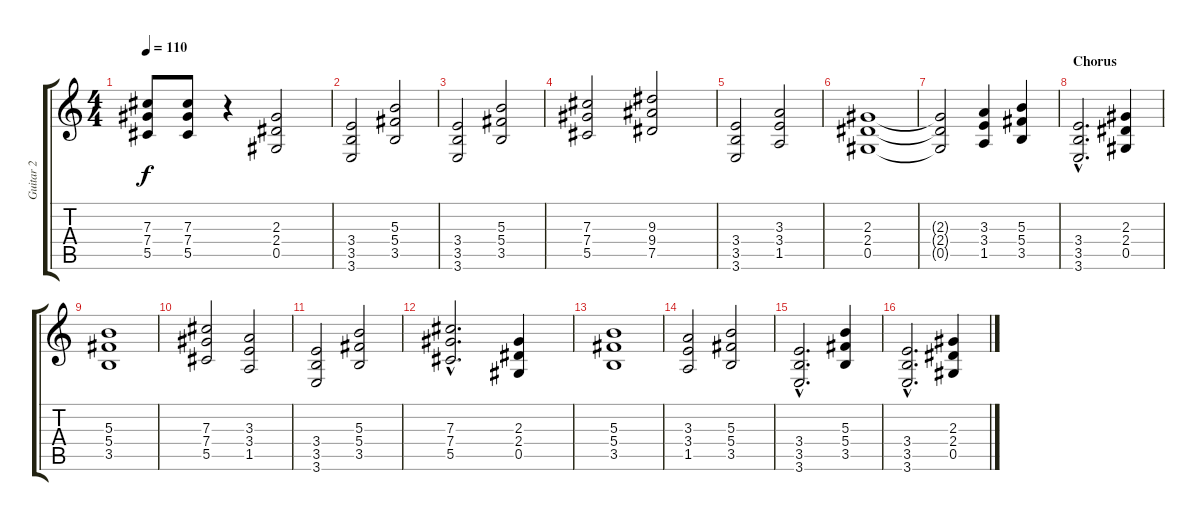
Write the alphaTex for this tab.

\track ("Guitar 2" "Guitar 2") {instrument overdrivenguitar}
\staff {score tabs}
\tuning (Eb4 Bb3 Gb3 Db3 Ab2 Db2) {hide}
\ts (4 4)
\tempo 110
\clef g2
\ks c
(7.3 7.4 5.5).8{dy f} (7.3 7.4 5.5).8 r.4 (2.3 2.4 0.5).2 |
(3.4 3.5 3.6).2 (5.3 5.4 3.5).2 |
(3.4 3.5 3.6).2 (5.3 5.4 3.5).2 |
(7.3 7.4 5.5).2 (9.3 9.4 7.5).2 |
(3.4 3.5 3.6).2 (3.3 3.4 1.5).2 |
(2.3 2.4 0.5).1 |
(2.3{t} 2.4{t} 0.5{t}).2 (3.3 3.4 1.5).4 (5.3 5.4 3.5).4 |
\section ("" "Chorus")
(3.4{hac} 3.5{hac} 3.6{hac}).2{d} (2.3 2.4 0.5).4 |
(5.3 5.4 3.5).1 |
(7.3 7.4 5.5).2 (3.3 3.4 1.5).2 |
(3.4 3.5 3.6).2 (5.3 5.4 3.5).2 |
(7.3{hac} 7.4{hac} 5.5{hac}).2{d} (2.3 2.4 0.5).4 |
(5.3 5.4 3.5).1 |
(3.3 3.4 1.5).2 (5.3 5.4 3.5).2 |
(3.4{hac} 3.5{hac} 3.6{hac}).2{d} (5.3 5.4 3.5).4 |
(3.4{hac} 3.5{hac} 3.6{hac}).2{d} (2.3 2.4 0.5).4
